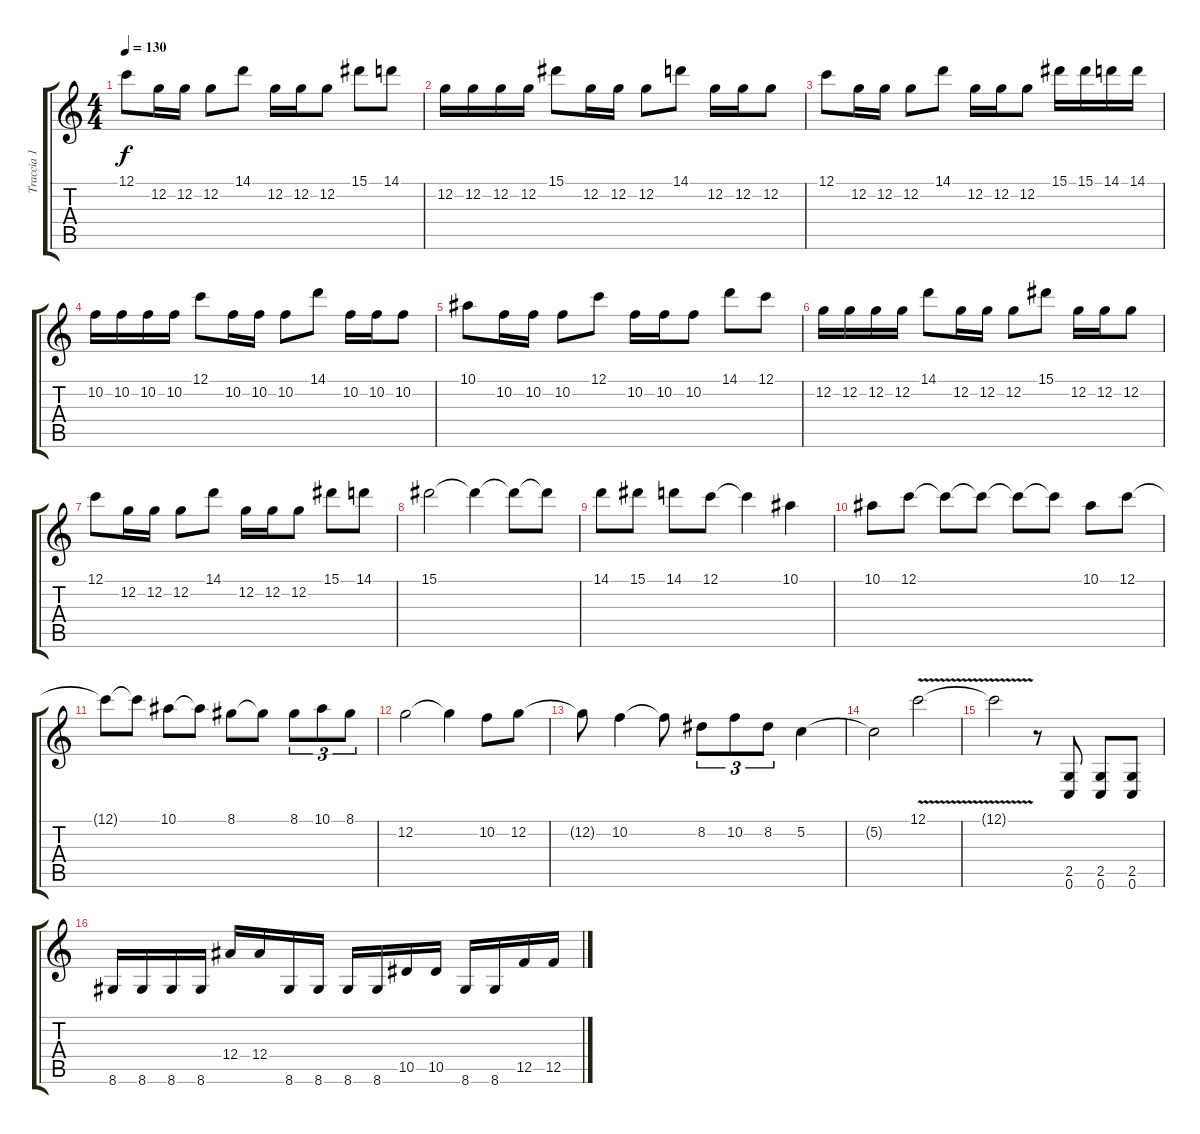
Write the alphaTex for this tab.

\track ("Traccia 1" "Traccia 1") {instrument distortionguitar}
\staff {score tabs}
\tuning (C4 G3 Eb3 Bb2 F2 C2) {hide}
\ts (4 4)
\tempo 130
\clef g2
\ks c
12.1.8{dy f} 12.2.16 12.2.16 12.2.8 14.1.8 12.2.16 12.2.16 12.2.8 15.1.8 14.1.8 |
12.2.16 12.2.16 12.2.16 12.2.16 15.1.8 12.2.16 12.2.16 12.2.8 14.1.8 12.2.16 12.2.16 12.2.8 |
12.1.8 12.2.16 12.2.16 12.2.8 14.1.8 12.2.16 12.2.16 12.2.8 15.1.16 15.1.16 14.1.16 14.1.16 |
10.2.16 10.2.16 10.2.16 10.2.16 12.1.8 10.2.16 10.2.16 10.2.8 14.1.8 10.2.16 10.2.16 10.2.8 |
10.1.8 10.2.16 10.2.16 10.2.8 12.1.8 10.2.16 10.2.16 10.2.8 14.1.8 12.1.8 |
12.2.16 12.2.16 12.2.16 12.2.16 14.1.8 12.2.16 12.2.16 12.2.8 15.1.8 12.2.16 12.2.16 12.2.8 |
12.1.8 12.2.16 12.2.16 12.2.8 14.1.8 12.2.16 12.2.16 12.2.8 15.1.8 14.1.8 |
15.1.2 15.1{t}.4 15.1{t}.8 15.1{t}.8 |
14.1.8 15.1.8 14.1.8 12.1.8 12.1{t}.4 10.1.4 |
10.1.8 12.1.8 12.1{t}.8 12.1{t}.8 12.1{t}.8 12.1{t}.8 10.1.8 12.1.8 |
12.1{t}.8 12.1{t}.8 10.1.8 10.1{t}.8 8.1.8 8.1{t}.8 8.1.8{tu (3 2)} 10.1.8{tu (3 2)} 8.1.8{tu (3 2)} |
12.2.2 12.2{t}.4 10.2.8 12.2.8 |
12.2{t}.8 10.2.4 10.2{t}.8 8.2.8{tu (3 2)} 10.2.8{tu (3 2)} 8.2.8{tu (3 2)} 5.2.4 |
5.2{t}.2 12.1{v}.2 |
12.1{t}.2 r.8 (2.5 0.6).8 (2.5 0.6).8 (2.5 0.6).8 |
8.6.16 8.6.16 8.6.16 8.6.16 12.4.16 12.4.16 8.6.16 8.6.16 8.6.16 8.6.16 10.5.16 10.5.16 8.6.16 8.6.16 12.5.16 12.5.16
